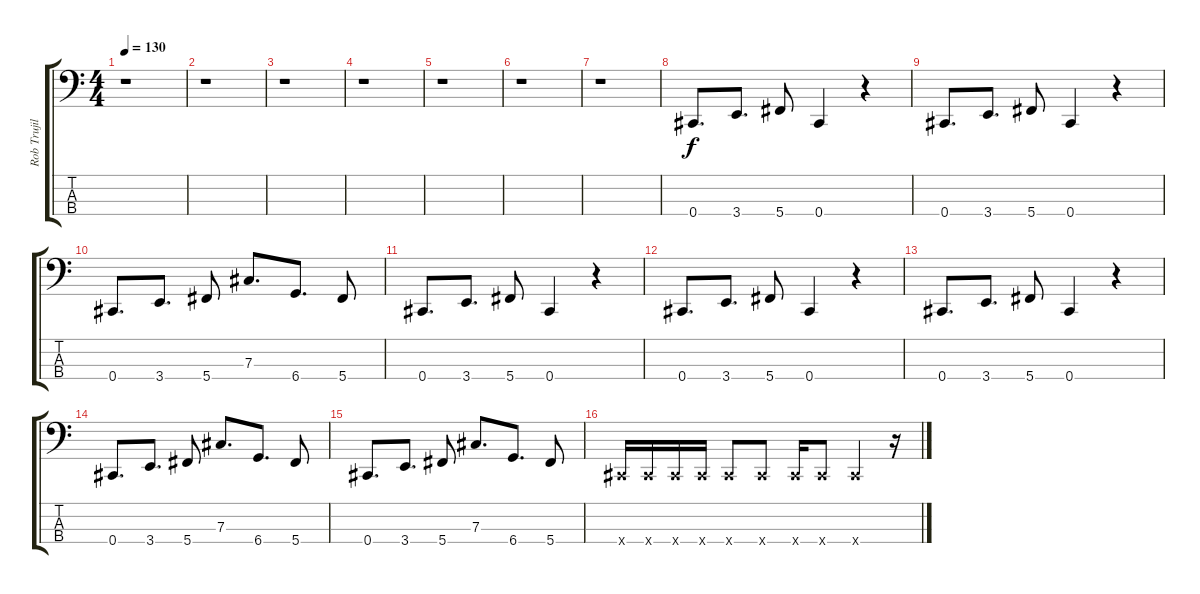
\track ("Rob Trujillo" "Rob Trujil") {instrument electricbassfinger}
\staff {score tabs}
\tuning (E2 B1 Gb1 Db1) {hide}
\ts (4 4)
\tempo 130
\clef f4
\ks c
r.1{dy f} |
r.1 |
r.1 |
r.1 |
r.1 |
r.1 |
r.1 |
0.4.8{d} 3.4.8{d} 5.4.8 0.4.4 r.4 |
0.4.8{d} 3.4.8{d} 5.4.8 0.4.4 r.4 |
0.4.8{d} 3.4.8{d} 5.4.8 7.3.8{d} 6.4.8{d} 5.4.8 |
0.4.8{d} 3.4.8{d} 5.4.8 0.4.4 r.4 |
0.4.8{d} 3.4.8{d} 5.4.8 0.4.4 r.4 |
0.4.8{d} 3.4.8{d} 5.4.8 0.4.4 r.4 |
0.4.8{d} 3.4.8{d} 5.4.8 7.3.8{d} 6.4.8{d} 5.4.8 |
0.4.8{d} 3.4.8{d} 5.4.8 7.3.8{d} 6.4.8{d} 5.4.8 |
0.4{x}.16 0.4{x}.16 0.4{x}.16 0.4{x}.16 0.4{x}.8 0.4{x}.8 0.4{x}.16 0.4{x}.8 0.4{x}.4 r.16
